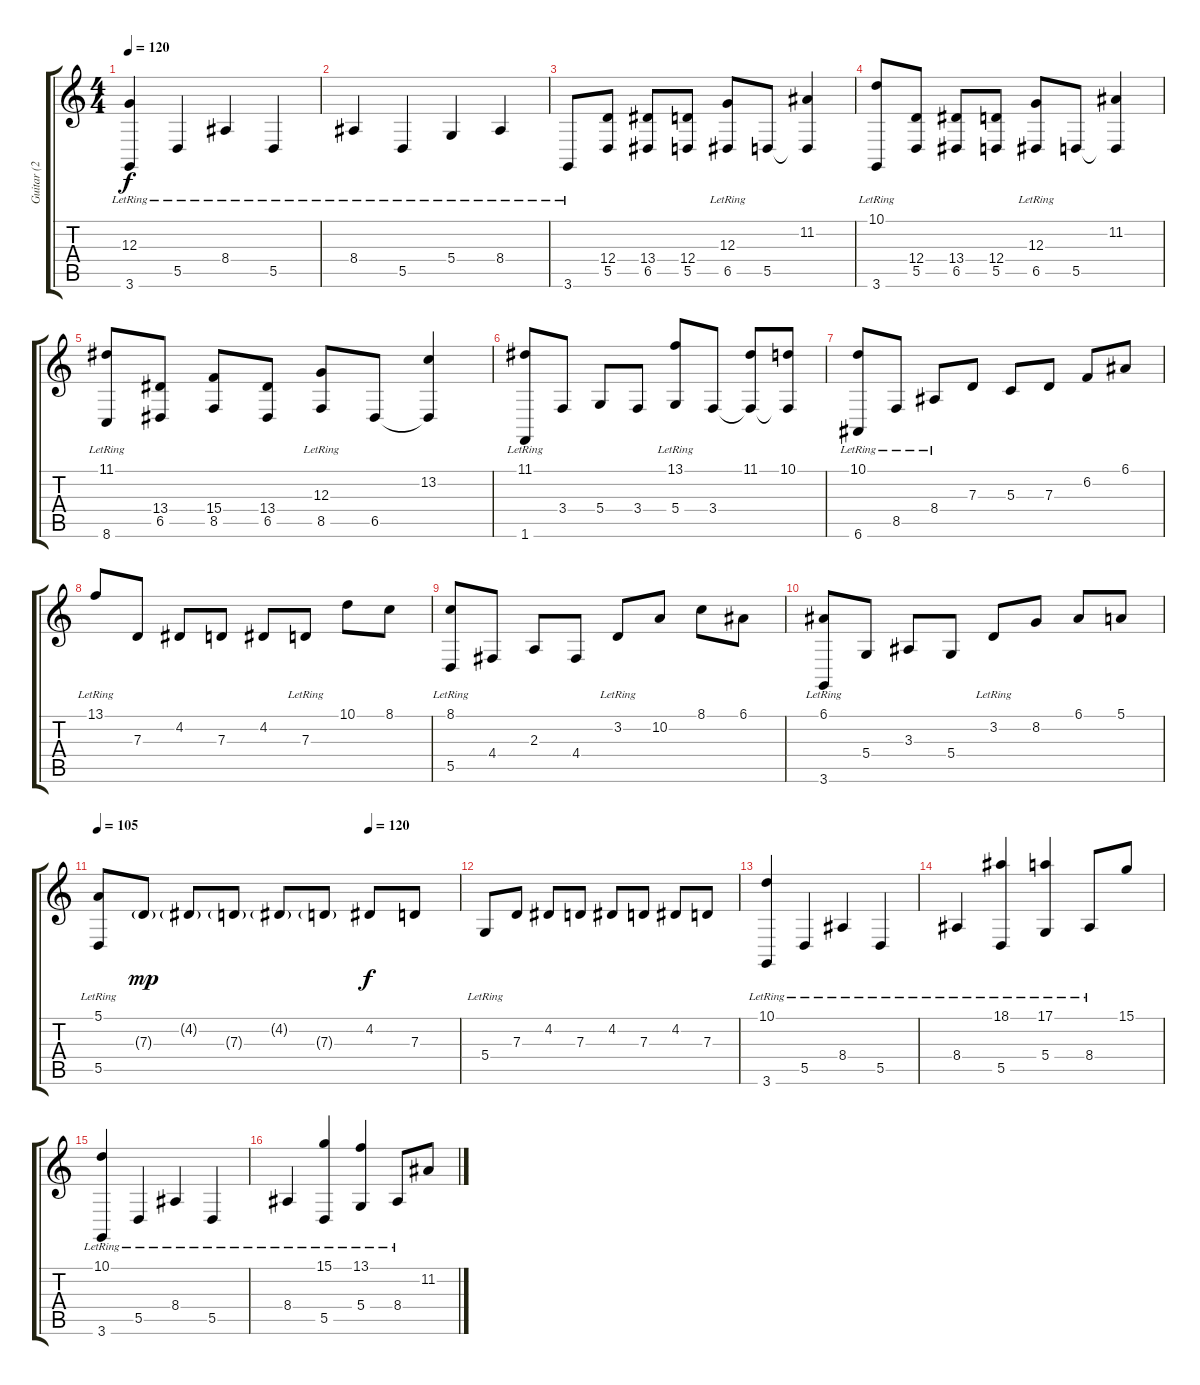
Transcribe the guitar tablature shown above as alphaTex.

\track ("Guitar (2 hands)" "Guitar (2 ") {instrument acousticgrandpiano}
\staff {score tabs}
\tuning (E4 B3 G3 D3 A2 E2) {hide}
\ts (4 4)
\tempo 120
\clef g2
\ks c
(12.3{lr} 3.6{lr}).4{dy f} 5.5{lr}.4 8.4{lr}.4 5.5{lr}.4 |
8.4{lr}.4 5.5{lr}.4 5.4{lr}.4 8.4{lr}.4 |
3.6{lr}.8 (12.4 5.5).8 (13.4 6.5).8 (12.4 5.5).8 (12.3{lr} 6.5).8 5.5.8 (11.2 5.5{t}).4 |
(10.1{lr} 3.6{lr}).8 (12.4 5.5).8 (13.4 6.5).8 (12.4 5.5).8 (12.3{lr} 6.5).8 5.5.8 (11.2 5.5{t}).4 |
(11.1{lr} 8.6{lr}).8 (13.4 6.5).8 (15.4 8.5).8 (13.4 6.5).8 (12.3{lr} 8.5).8 6.5.8 (13.2 6.5{t}).4 |
(11.1{lr} 1.6{lr}).8 3.4.8 5.4.8 3.4.8 (13.1{lr} 5.4).8 3.4.8 (11.1 3.4{t}).8 (10.1 3.4{t}).8 |
(10.1{lr} 6.6{lr}).8 8.5{lr}.8 8.4{lr}.8 7.3.8 5.3.8 7.3.8 6.2.8 6.1.8 |
13.1{lr}.8 7.3.8 4.2.8 7.3.8 4.2.8 7.3{lr}.8 10.1.8 8.1.8 |
(8.1{lr} 5.5{lr}).8 4.4.8 2.3.8 4.4.8 3.2{lr}.8 10.2.8 8.1.8 6.1.8 |
(6.1{lr} 3.6{lr}).8 5.4.8 3.3.8 5.4.8 3.2{lr}.8 8.2.8 6.1.8 5.1.8 |
\tempo 105
\tempo (120 0.75)
(5.1{lr} 5.5{lr}).8 7.3{g}.8{dy mp} 4.2{g}.8 7.3{g}.8 4.2{g}.8 7.3{g}.8 4.2.8{dy f} 7.3.8 |
5.4{lr}.8 7.3.8 4.2.8 7.3.8 4.2.8 7.3.8 4.2.8 7.3.8 |
(10.1{lr} 3.6{lr}).4 5.5{lr}.4 8.4{lr}.4 5.5{lr}.4 |
8.4{lr}.4 (18.1 5.5{lr}).4 (17.1{lr} 5.4{lr}).4 8.4{lr}.8 15.1.8 |
(10.1{lr} 3.6{lr}).4 5.5{lr}.4 8.4{lr}.4 5.5{lr}.4 |
8.4{lr}.4 (15.1 5.5{lr}).4 (13.1{lr} 5.4{lr}).4 8.4{lr}.8 11.2.8
